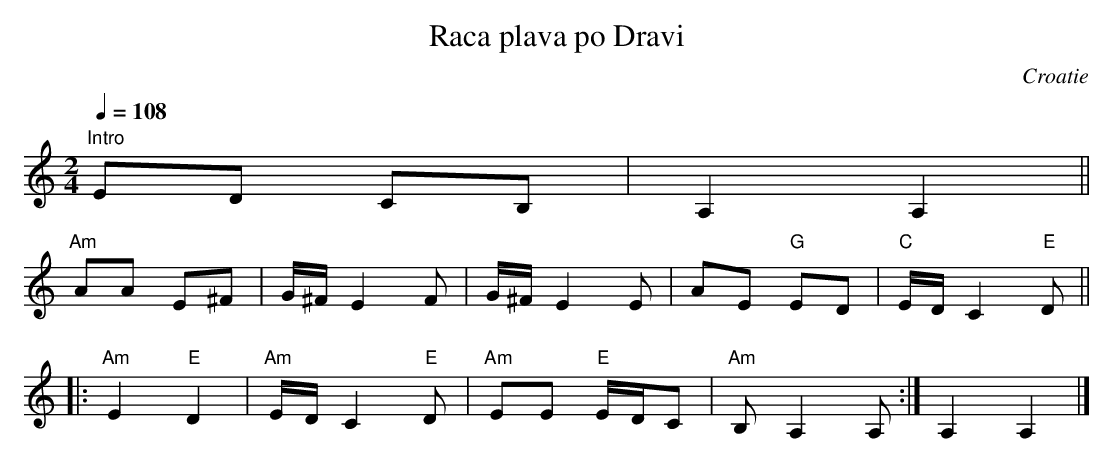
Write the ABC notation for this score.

X:1
T:Raca plava po Dravi
Q:1/4=108
O:Croatie
M:2/4
L:1/8
K:Am
"Intro"ED CB, | A,2 A,2 ||
"Am"AA E^F | G/^F/ E2 F | G/^F/ E2 E | AE "G"ED | "C"E/D/ C2 "E"D ||
|: "Am"E2 "E"D2 | "Am"E/D/ C2 "E"D | "Am"EE "E"E/D/C | "Am"B, A,2 A, :| A,2 A,2 |]
